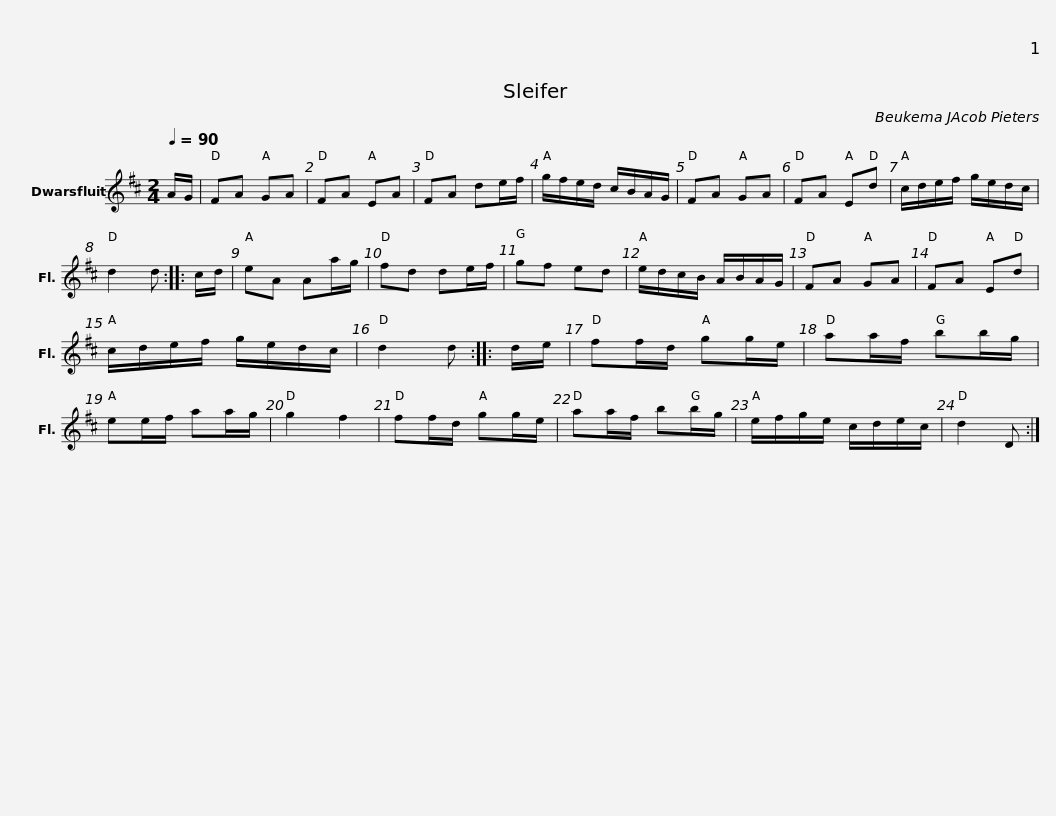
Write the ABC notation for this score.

X:1
L:1/8
Q:1/4=90
M:2/4
I:linebreak $
K:D
V:1 treble
V:1
 A/G/ | FA GA | FA EA | FA de/f/ | g/f/e/d/ c/B/A/G/ | %5
 FA GA | FA Ed | c/d/e/f/ g/e/d/c/ | d2 d ::$ c/d/ | %10
 eA Aa/g/ | fd de/f/ | gf ed | e/d/c/B/ A/B/A/G/ | FA GA | %15
 FA Ed | c/d/e/f/ g/e/d/c/ | d2 d ::$ d/e/ | ff/d/ gg/e/ | %20
 aa/f/ bb/g/ | ee/f/ aa/g/ | g2 f2 | ff/d/ gg/e/ | aa/f/ bb/g/ | %25
 e/f/g/e/ c/d/e/c/ | d2 D :| %27
